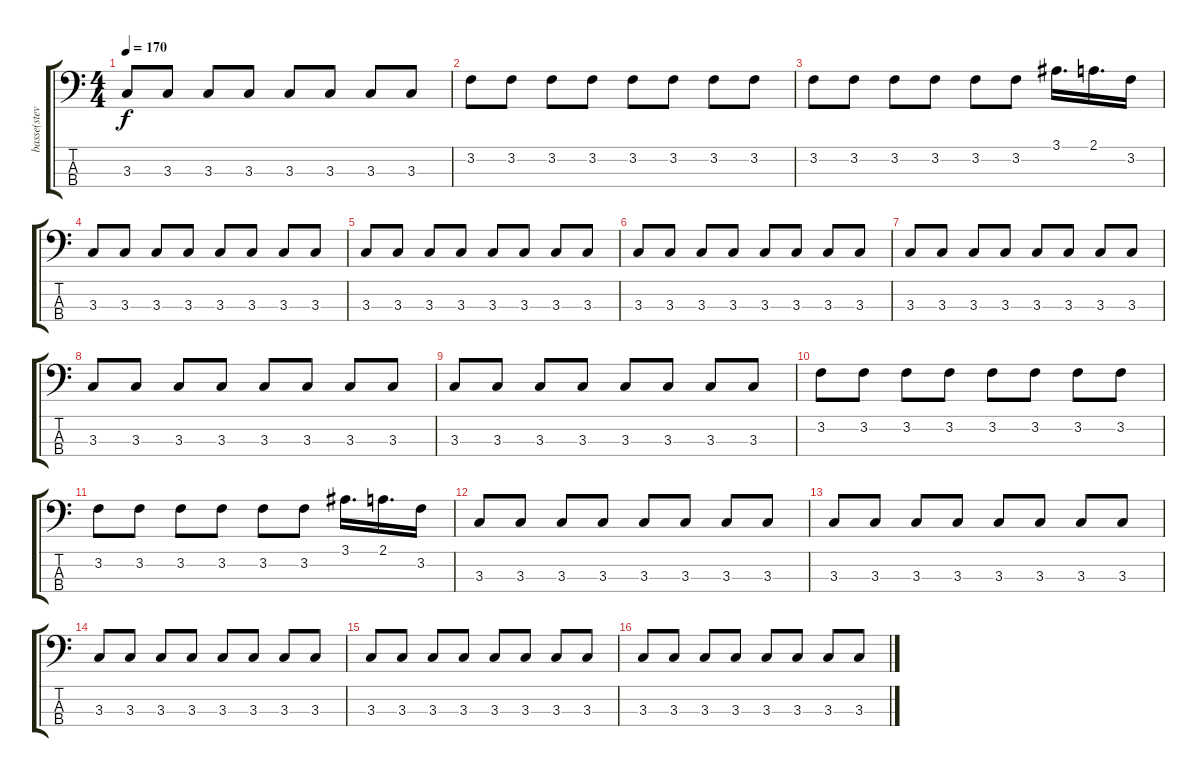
\track ("basse(steve)" "basse(stev") {instrument electricbasspick}
\staff {score tabs}
\tuning (G2 D2 A1 E1) {hide}
\ts (4 4)
\tempo 170
\clef f4
\ks c
3.3.8{dy f} 3.3.8 3.3.8 3.3.8 3.3.8 3.3.8 3.3.8 3.3.8 |
3.2.8 3.2.8 3.2.8 3.2.8 3.2.8 3.2.8 3.2.8 3.2.8 |
3.2.8 3.2.8 3.2.8 3.2.8 3.2.8 3.2.8 3.1.16{d} 2.1.16{d} 3.2.16 |
3.3.8 3.3.8 3.3.8 3.3.8 3.3.8 3.3.8 3.3.8 3.3.8 |
3.3.8 3.3.8 3.3.8 3.3.8 3.3.8 3.3.8 3.3.8 3.3.8 |
3.3.8{volume 6} 3.3.8 3.3.8 3.3.8 3.3.8 3.3.8 3.3.8 3.3.8 |
3.3.8 3.3.8 3.3.8 3.3.8 3.3.8 3.3.8 3.3.8 3.3.8 |
3.3.8 3.3.8 3.3.8 3.3.8 3.3.8 3.3.8 3.3.8 3.3.8 |
3.3.8 3.3.8 3.3.8 3.3.8 3.3.8 3.3.8 3.3.8 3.3.8 |
3.2.8 3.2.8 3.2.8 3.2.8 3.2.8 3.2.8 3.2.8 3.2.8 |
3.2.8 3.2.8 3.2.8 3.2.8 3.2.8 3.2.8 3.1.16{d} 2.1.16{d} 3.2.16 |
3.3.8 3.3.8 3.3.8 3.3.8 3.3.8 3.3.8 3.3.8 3.3.8 |
3.3.8 3.3.8 3.3.8 3.3.8 3.3.8 3.3.8 3.3.8 3.3.8 |
3.3.8{volume 4} 3.3.8 3.3.8 3.3.8 3.3.8 3.3.8 3.3.8 3.3.8 |
3.3.8 3.3.8 3.3.8 3.3.8 3.3.8 3.3.8 3.3.8 3.3.8 |
3.3.8 3.3.8 3.3.8 3.3.8 3.3.8 3.3.8 3.3.8 3.3.8
